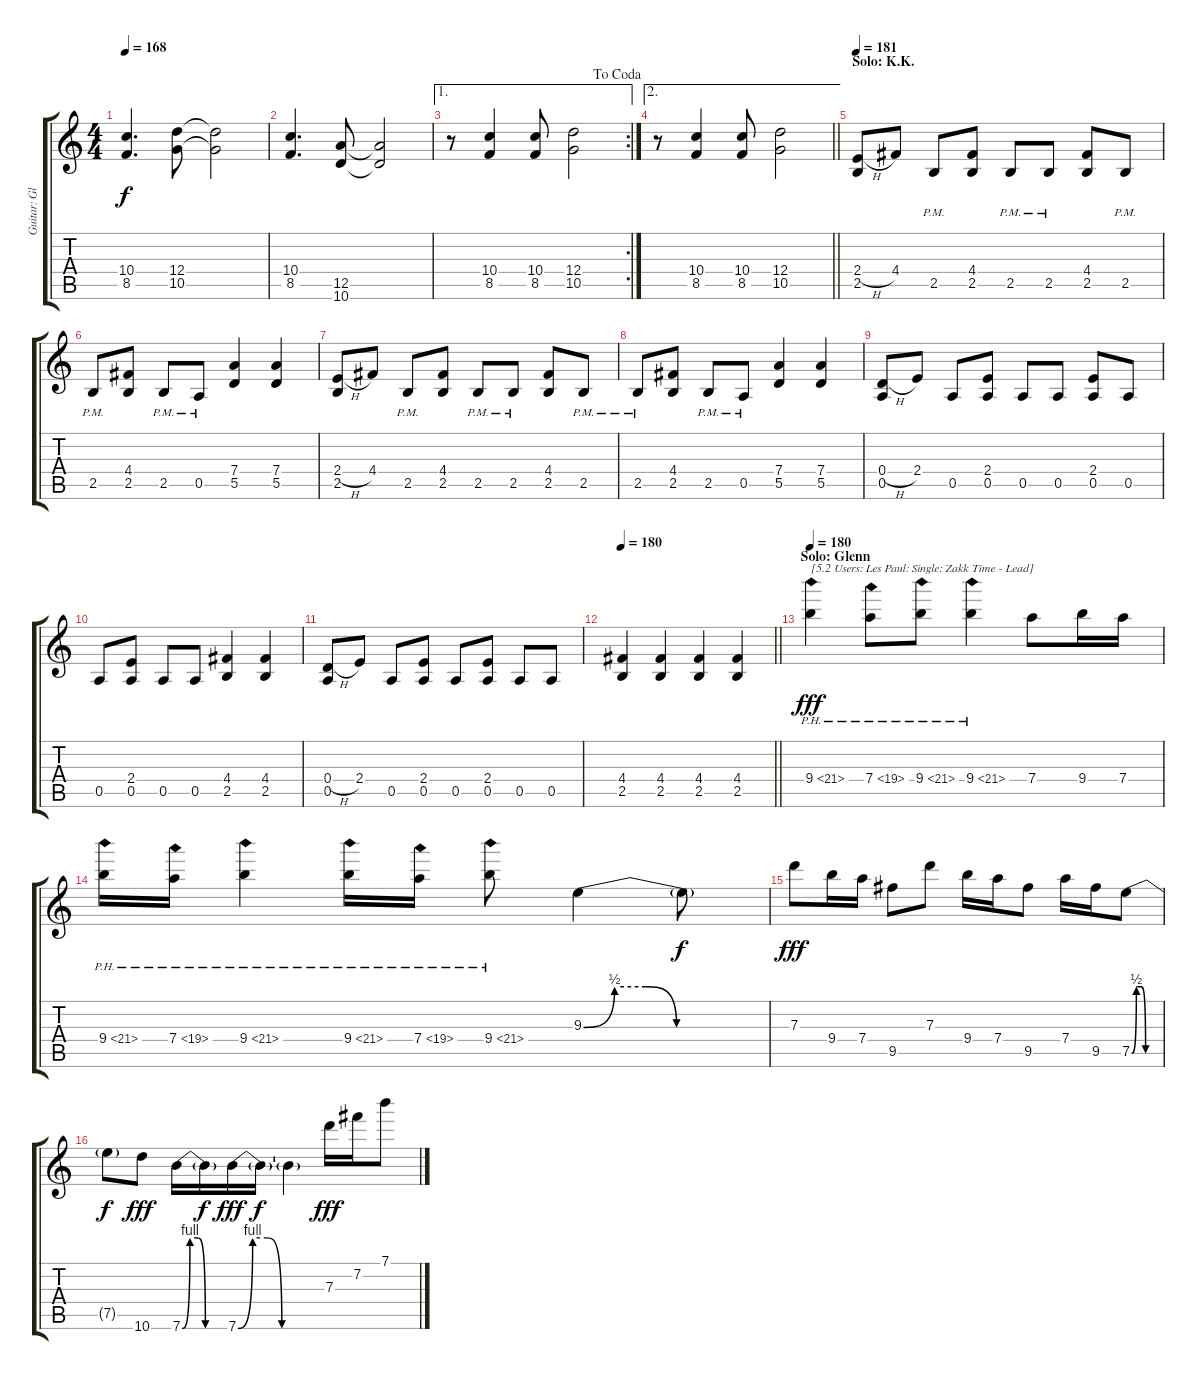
\track ("Guitar: Glenn" "Guitar: Gl") {instrument overdrivenguitar}
\staff {score tabs}
\tuning (E4 B3 G3 D3 A2 E2) {hide}
\ts (4 4)
\tempo 168
\clef g2
\ks c
(10.4 8.5).4{d dy f} (12.4 10.5).8 (12.4{t} 10.5{t}).2 |
(10.4 8.5).4{d} (12.5 10.6).8 (12.5{t} 10.6{t}).2 |
\ae 1
\rc 2
\jump dacoda
r.8 (10.4 8.5).4 (10.4 8.5).8 (12.4 10.5).2 |
\ae 2
\barLineRight lightlight
r.8 (10.4 8.5).4 (10.4 8.5).8 (12.4 10.5).2 |
\section ("" "Solo: K.K.")
\tempo 181
(2.4{h} 2.5).8{volume 8} 4.4.8 2.5{pm}.8 (4.4 2.5).8 2.5{pm}.8 2.5{pm}.8 (4.4 2.5).8 2.5{pm}.8 |
2.5{pm}.8 (4.4 2.5).8 2.5{pm}.8 0.5{pm}.8 (7.4 5.5).4 (7.4 5.5).4 |
(2.4{h} 2.5).8 4.4.8 2.5{pm}.8 (4.4 2.5).8 2.5{pm}.8 2.5{pm}.8 (4.4 2.5).8 2.5{pm}.8 |
2.5{pm}.8 (4.4 2.5).8 2.5{pm}.8 0.5{pm}.8 (7.4 5.5).4 (7.4 5.5).4 |
(0.4{h} 0.5).8 2.4.8 0.5.8 (2.4 0.5).8 0.5.8 0.5.8 (2.4 0.5).8 0.5.8 |
0.5.8 (2.4 0.5).8 0.5.8 0.5.8 (4.4 2.5).4 (4.4 2.5).4 |
(0.4{h} 0.5).8 2.4.8 0.5.8 (2.4 0.5).8 0.5.8 (2.4 0.5).8 0.5.8 0.5.8 |
\tempo 180
\barLineRight lightlight
(4.4 2.5).4 (4.4 2.5).4 (4.4 2.5).4 (4.4 2.5).4 |
\section ("" "Solo: Glenn")
\tempo 180
9.4{ph 12}.4{ot 8vb txt "[5.2 Users: Les Paul: Single: Zakk Time - Lead]" dy fff volume 16 instrument overdrivenguitar} 7.4{ph 12}.8{ot 8vb} 9.4{ph 12}.8{ot 8vb} 9.4{ph 12}.4{ot 8vb} 7.4.8{ot 8vb} 9.4.16{ot 8vb} 7.4.16{ot 8vb} |
9.4{ph 12}.16{ot 8vb} 7.4{ph 12}.16{ot 8vb} 9.4{ph 12}.4{ot 8vb} 9.4{ph 12}.16{ot 8vb} 7.4{ph 12}.16{ot 8vb} 9.4{ph 12}.8{ot 8vb} 9.3{be (custom 0 0 10 2 20 2 30 0 60 0)}.4 9.3{t}.8{dy f} |
7.3.8{ot 8vb dy fff} 9.4.16{ot 8vb} 7.4.16{ot 8vb} 9.5.8{ot 8vb} 7.3.8{ot 8vb} 9.4.16{ot 8vb} 7.4.16{ot 8vb} 9.5.8{ot 8vb} 7.4.16{ot 8vb} 9.5.16{ot 8vb} 7.5{be (custom 0 0 10 2 20 2 30 0 60 0)}.8{ot 8vb} |
7.5{t}.8{ot 8vb dy f} 10.6.8{ot 8vb dy fff} 7.6{be (custom 0 0 10 4 20 4 30 0 60 0)}.16{ot 8vb} 7.6{t}.16{ot 8vb dy f} 7.6{be (custom 0 0 10 4 20 4 30 0 60 0)}.16{ot 8vb dy fff} 7.6{t}.16{ot 8vb dy f} 7.6{t}.4{ot 8vb} 7.3.16{ot 8vb dy fff} 7.2.16{ot 8vb} 7.1.8{ot 8vb}
